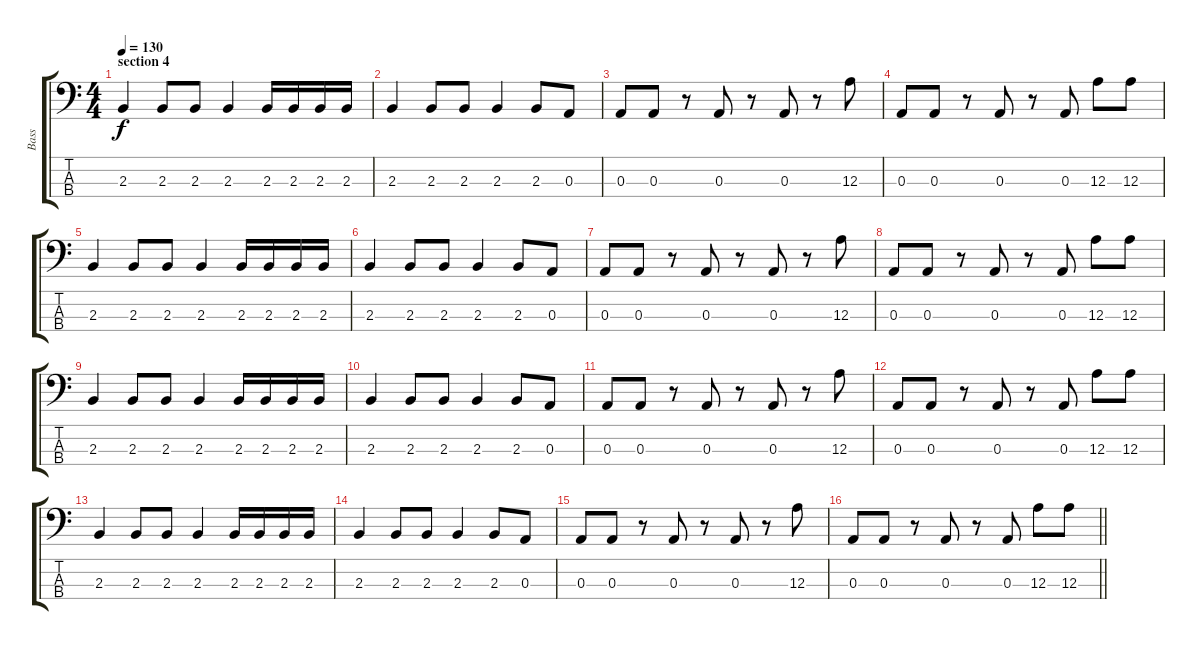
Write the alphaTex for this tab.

\track ("Bass" "Bass") {instrument electricbassfinger}
\staff {score tabs}
\tuning (G2 D2 A1 E1) {hide}
\ts (4 4)
\section ("" "section 4")
\tempo 130
\clef f4
\ks c
2.3.4{dy f} 2.3.8 2.3.8 2.3.4 2.3.16 2.3.16 2.3.16 2.3.16 |
2.3.4 2.3.8 2.3.8 2.3.4 2.3.8 0.3.8 |
0.3.8 0.3.8 r.8 0.3.8 r.8 0.3.8 r.8 12.3.8 |
0.3.8 0.3.8 r.8 0.3.8 r.8 0.3.8 12.3.8 12.3.8 |
2.3.4 2.3.8 2.3.8 2.3.4 2.3.16 2.3.16 2.3.16 2.3.16 |
2.3.4 2.3.8 2.3.8 2.3.4 2.3.8 0.3.8 |
0.3.8 0.3.8 r.8 0.3.8 r.8 0.3.8 r.8 12.3.8 |
0.3.8 0.3.8 r.8 0.3.8 r.8 0.3.8 12.3.8 12.3.8 |
2.3.4 2.3.8 2.3.8 2.3.4 2.3.16 2.3.16 2.3.16 2.3.16 |
2.3.4 2.3.8 2.3.8 2.3.4 2.3.8 0.3.8 |
0.3.8 0.3.8 r.8 0.3.8 r.8 0.3.8 r.8 12.3.8 |
0.3.8 0.3.8 r.8 0.3.8 r.8 0.3.8 12.3.8 12.3.8 |
2.3.4 2.3.8 2.3.8 2.3.4 2.3.16 2.3.16 2.3.16 2.3.16 |
2.3.4 2.3.8 2.3.8 2.3.4 2.3.8 0.3.8 |
0.3.8 0.3.8 r.8 0.3.8 r.8 0.3.8 r.8 12.3.8 |
\barLineRight lightlight
0.3.8 0.3.8 r.8 0.3.8 r.8 0.3.8 12.3.8 12.3.8
